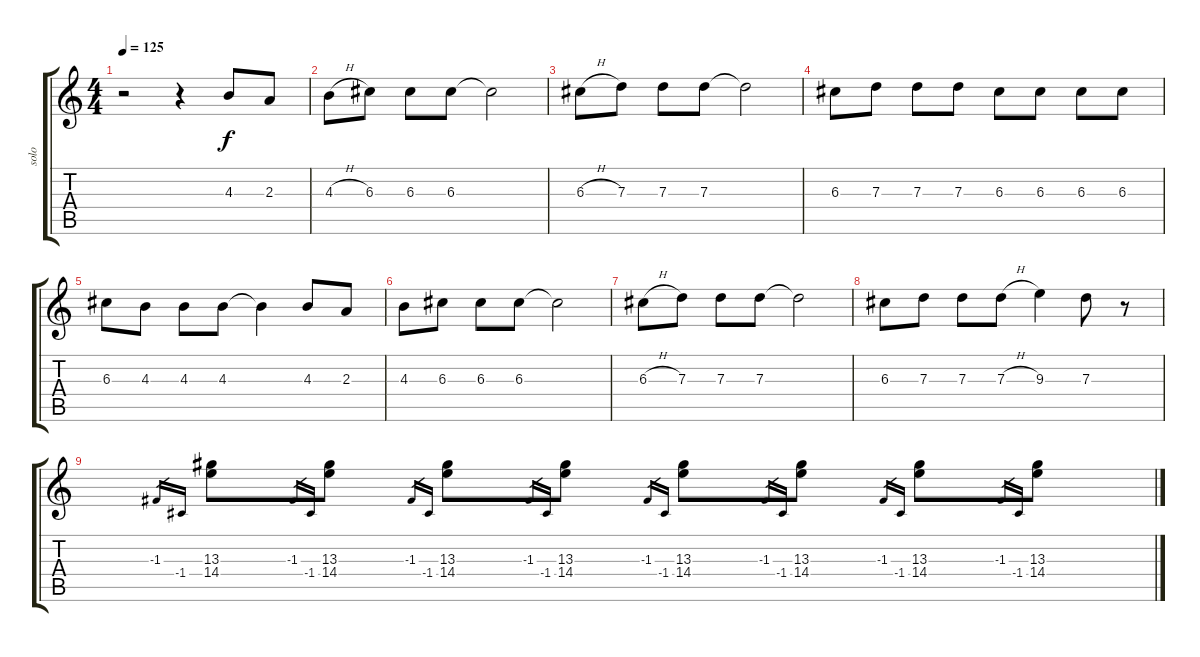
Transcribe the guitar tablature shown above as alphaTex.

\track ("solo" "solo") {instrument distortionguitar}
\staff {score tabs}
\tuning (E4 B3 G3 D3 A2 E2) {hide}
\ts (4 4)
\tempo 125
\clef g2
\ks c
r.2{dy f instrument distortionguitar} r.4 4.3.8 2.3.8 |
4.3{h}.8 6.3.8 6.3.8 6.3.8 6.3{t}.2 |
6.3{h}.8 7.3.8 7.3.8 7.3.8 7.3{t}.2 |
6.3.8 7.3.8 7.3.8 7.3.8 6.3.8 6.3.8 6.3.8 6.3.8 |
6.3.8 4.3.8 4.3.8 4.3.8 4.3{t}.4 4.3.8 2.3.8 |
4.3.8 6.3.8 6.3.8 6.3.8 6.3{t}.2 |
6.3{h}.8 7.3.8 7.3.8 7.3.8 7.3{t}.2 |
6.3.8 7.3.8 7.3.8 7.3{h}.8 9.3.4 7.3.8 r.8 |
-1.3.16{gr} -1.4.16{gr} (13.3 14.4).8 -1.3.16{gr} -1.4.16{gr} (13.3 14.4).8 -1.3.16{gr} -1.4.16{gr} (13.3 14.4).8 -1.3.16{gr} -1.4.16{gr} (13.3 14.4).8 -1.3.16{gr} -1.4.16{gr} (13.3 14.4).8 -1.3.16{gr} -1.4.16{gr} (13.3 14.4).8 -1.3.16{gr} -1.4.16{gr} (13.3 14.4).8 -1.3.16{gr} -1.4.16{gr} (13.3 14.4).8
